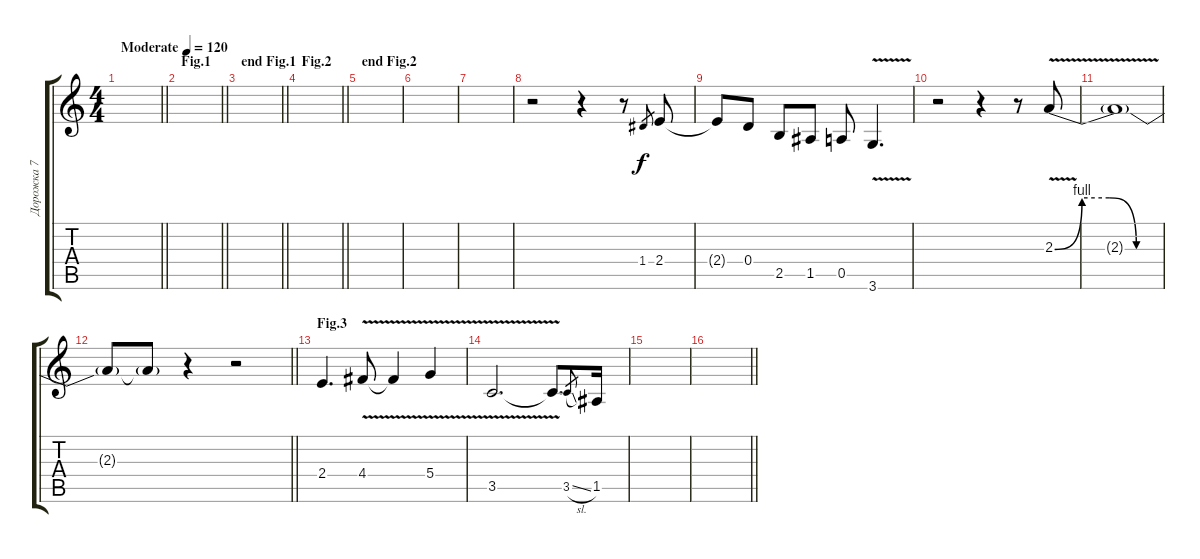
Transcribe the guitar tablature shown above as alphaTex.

\track ("Дорожка 7" "Дорожка 7") {instrument distortionguitar}
\staff {score tabs}
\tuning (E4 B3 G3 D3 A2 E2) {hide}
\ts (4 4)
\tempo (120 "Moderate")
\clef g2
\barLineRight lightlight
\ks c
|
\section ("" "Fig.1")
\barLineRight lightlight
|
\section ("" "end Fig.1")
\barLineRight lightlight
|
\section ("" "Fig.2")
\barLineRight lightlight
|
\section ("" "end Fig.2")
|
|
|
r.2 r.4 r.8 1.4.8{gr} 2.4.8 |
2.4{t}.8 0.4.8 2.5.8 1.5.8 0.5.8 3.6{v}.4{d} |
r.2 r.4 r.8 2.3{be (custom 0 0 15 4 30 4 45 0 60 0) v}.8 |
2.3{t}.1 |
\barLineRight lightlight
2.3{t}.8 2.3{t}.8 r.4 r.2 |
\section ("" "Fig.3")
2.4.4{d} 4.4{v}.8 4.4{t}.4 5.4{v}.4 |
3.5{v}.2{d} 3.5{t}.8{d} 3.5{sl}.8{gr} 1.5.16 |
|
\barLineRight lightlight
